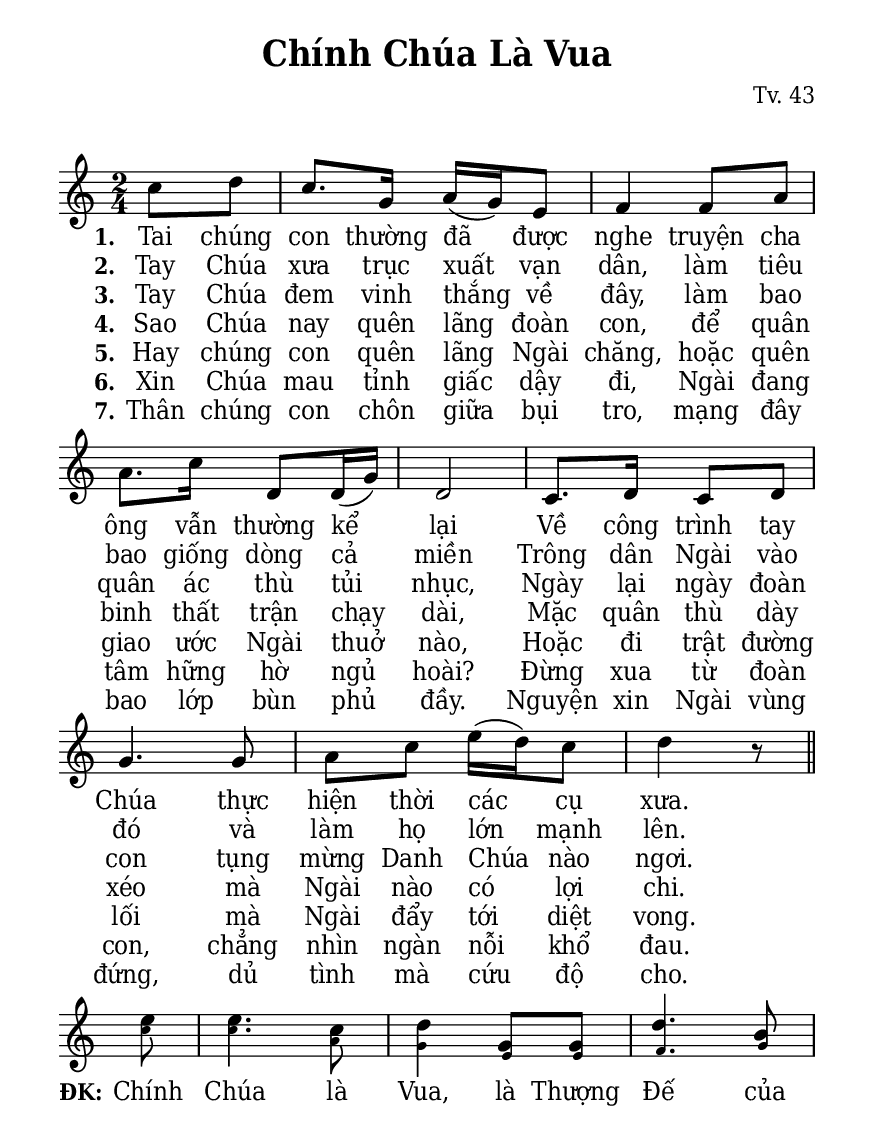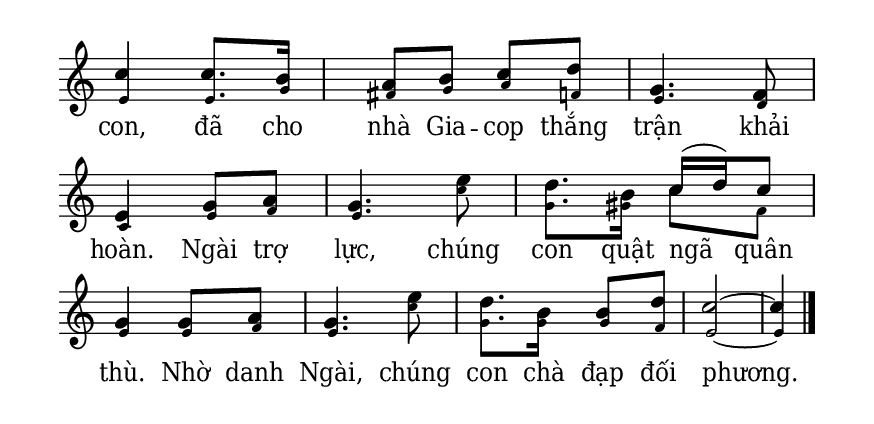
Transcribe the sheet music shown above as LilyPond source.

% Cài đặt chung\
\version "2.22.1"
\include "english.ly"

\header {
  title = "Chính Chúa Là Vua"
  composer = "Tv. 43"
  %arranger = "Lm. Kim Long"
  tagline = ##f
}

% Nhạc phiên khúc
nhacPhienKhucSop = \relative c'' {
  \partial 4 c8 d |
  c8. g16 a (g) e8 |
  f4 f8 a |
  a8. c16 d,8 d16 (g) |
  d2 |
  c8. d16 c8 d |
  g4. g8 |
  a8 c e16 (d) c8 |
  d4 r8 \bar "||" \break
  e8 |
  e4. c8 |
  d4 g,8 g |
  d'4. b8 |
  c4 c8. b16 |
  a8 b c d |
  g,4. f8 |
  e4 g8 a |
  g4. e'8 |
  d8. b16 c (d) c8 |
  g4 g8 a |
  g4. e'8 |
  d8. b16 b8 d |
  c2 ~ |
  c4 \bar "|."
}

nhacPhienKhucAlto = \relative c'' {
  r4 |
  R2*7
  r4.
  
  c8 |
  c4. a8 |
  g4 e8 e |
  f4. g8 |
  e4 e8. g16 |
  fs8 g a f! |
  e4. d8 |
  c4 e8 f |
  e4. c'8 |
  g8. gs16 c8 [f,] |
  e4 e8 f |
  e4. c'8 |
  g8. g16 g8 f |
  e2 ~ |
  e4
}

% Lời phiên khúc
loiPhienKhucSop = \lyrics {
  <<
    {
      \set stanza = "1."
      Tai chúng con thường đã được nghe
      truyện cha ông vẫn thường kể lại
      Về công trình tay Chúa thực hiện
      thời các cụ xưa.
    }
    \new Lyrics {
	    \set associatedVoice = "beSop"
	    \set stanza = "2."
	    Tay Chúa xưa trục xuất vạn dân,
	    làm tiêu bao giống dòng cả miền
	    Trông dân Ngài vào đó
	    và làm họ lớn mạnh lên.
    }
    \new Lyrics {
	    \set associatedVoice = "beSop"
	    \set stanza = "3."
	    Tay Chúa đem vinh thắng về đây,
	    làm bao quân ác thù tủi nhục,
	    Ngày lại ngày đoàn con tụng mừng Danh Chúa nào ngơi.
    }
    \new Lyrics {
	    \set associatedVoice = "beSop"
	    \set stanza = "4."
	    Sao Chúa nay quên lãng đoàn con,
	    để quân binh thất trận chạy dài,
	    Mặc quân thù dày xéo
	    mà Ngài nào có lợi chi.
    }
    \new Lyrics {
	    \set associatedVoice = "beSop"
	    \set stanza = "5."
	    Hay chúng con quên lãng Ngài chăng,
	    hoặc quên giao ước Ngài thuở nào,
	    Hoặc đi trật đường lối
	    mà Ngài đẩy tới diệt vong.
    }
    \new Lyrics {
	    \set associatedVoice = "beSop"
	    \set stanza = "6."
	    Xin Chúa mau tỉnh giấc dậy đi,
	    Ngài đang tâm hững hờ ngủ hoài?
	    Đừng xua từ đoàn con,
	    chẳng nhìn ngàn nỗi khổ đau.
    }
    \new Lyrics {
	    \set associatedVoice = "beSop"
	    \set stanza = "7."
	    Thân chúng con chôn giữa bụi tro,
	    mạng đây bao lớp bùn phủ đầy.
	    Nguyện xin Ngài vùng đứng,
	    dủ tình mà cứu độ cho.
    }
  >>
  \set stanza = "ĐK:"
  Chính Chúa là Vua,
  là Thượng Đế của con,
  đã cho nhà Gia -- cop thắng trận khải hoàn.
  Ngài trợ lực, chúng con quật ngã quân thù.
  Nhờ danh Ngài, chúng con chà đạp đối phương.
}

% Dàn trang
\paper {
  #(set-paper-size "a5")
  top-margin = 10\mm
  bottom-margin = 10\mm
  left-margin = 10\mm
  right-margin = 10\mm
  indent = #0
  #(define fonts
	 (make-pango-font-tree "Deja Vu Serif Condensed"
	 		       "Deja Vu Serif Condensed"
			       "Deja Vu Serif Condensed"
			       (/ 20 20)))
  print-page-number = ##f
  system-system-spacing = #'((basic-distance . 0.1)
                             (padding . 1))
}

TongNhip = {
  \key c \major \time 2/4
  \set Timing.beamExceptions = #'()
  \set Timing.baseMoment = #(ly:make-moment 1/4)
}

% Đổi kích thước nốt cho bè phụ
notBePhu =
#(define-music-function (font-size music) (number? ly:music?)
   (for-some-music
     (lambda (m)
       (if (music-is-of-type? m 'rhythmic-event)
           (begin
             (set! (ly:music-property m 'tweaks)
                   (cons `(font-size . ,font-size)
                         (ly:music-property m 'tweaks)))
             #t)
           #f))
     music)
   music)

\score {
  \new ChoirStaff <<
    \new Staff \with {
        \consists "Merge_rests_engraver"
        printPartCombineTexts = ##f
      }
      <<
      \new Voice \TongNhip \partCombine 
        \nhacPhienKhucSop
        \notBePhu -3 { \nhacPhienKhucAlto }
      \new NullVoice = beSop \nhacPhienKhucSop
      \new Lyrics \lyricsto beSop \loiPhienKhucSop
      >>
  >>
  \layout {
    %\override Staff.TimeSignature.transparent = ##t
    \override Lyrics.LyricSpace.minimum-distance = #1.5
    \override Score.BarNumber.break-visibility = ##(#f #f #f)
    \override Score.SpacingSpanner.uniform-stretching = ##t
  } 
}
